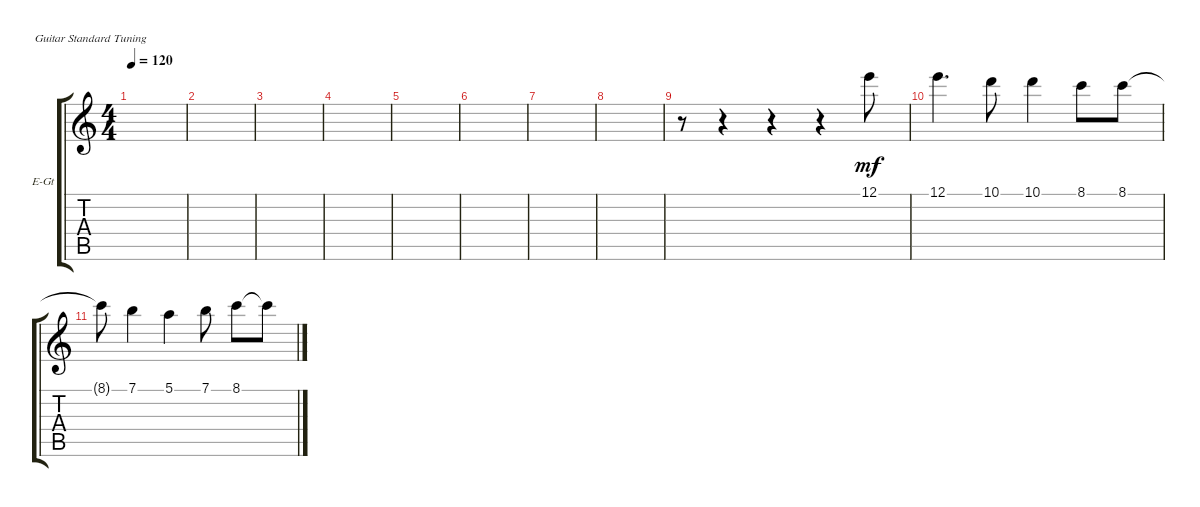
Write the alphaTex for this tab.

\defaultSystemsLayout 4
\bracketExtendMode groupsimilarinstruments
\firstSystemTrackNameOrientation horizontal
\otherSystemsTrackNameOrientation horizontal
\track ("E-Gt Back" "E-Gt") {instrument electricguitarclean}
\staff {score tabs}
\tuning (E4 B3 G3 D3 A2 E2)
\ts (4 4)
\tempo 120
\clef g2
\ks c
|
|
|
|
|
|
|
|
r.8 r.4 r.4 r.4 12.1.8{dy mf} |
12.1.4{d} 10.1.8 10.1.4 8.1.8 8.1.8 |
8.1{t}.8 7.1.4 5.1.4 7.1.8 8.1.8 8.1{t}.8
